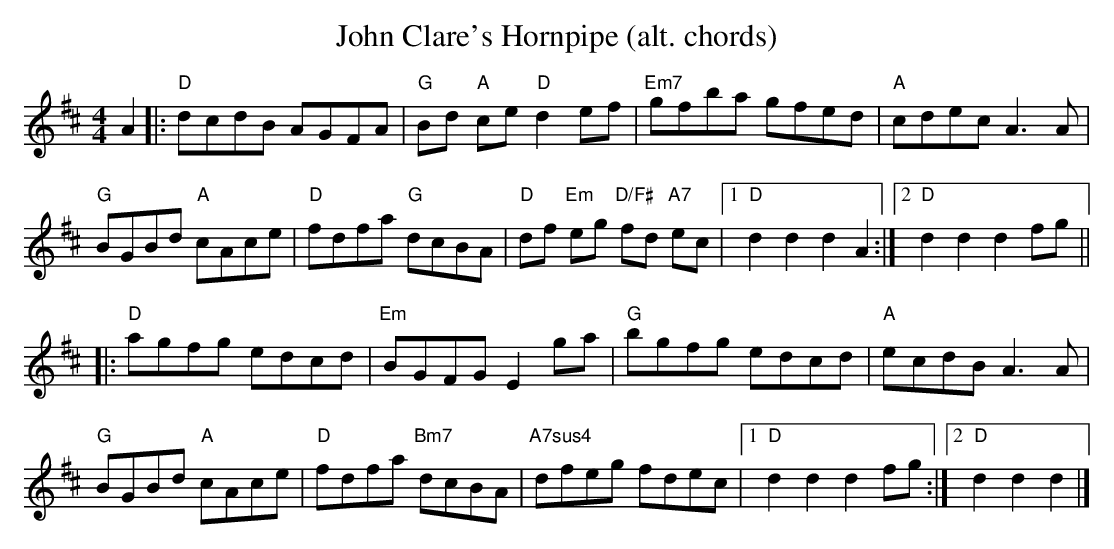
X:1
T:John Clare's Hornpipe (alt. chords)
L:1/4
M:4/4
K:D
V:1
A |: "D" d/c/d/B/ A/G/F/A/ | "G" B/d/ "A"c/e/ "D" d e/f/ | "Em7" g/f/b/a/ g/f/e/d/ |  "A" c/d/e/c/ A3/2 A/ |
"G" B/G/B/d/ "A" c/A/c/e/ | "D" f/d/f/a/ "G" d/c/B/A/ | "D" d/f/ "Em"e/g/ "D/F#" f/d/ "A7"e/c/ |1  "D" d d d A :|2 "D" d d d f/g/ ||
|:"D" a/g/f/g/ e/d/c/d/ | "Em" B/G/F/G/ E g/a/ |  "G" b/g/f/g/ e/d/c/d/ | "A" e/c/d/B/ A3/2 A/ |
"G" B/G/B/d/ "A" c/A/c/e/ | "D" f/d/f/a/ "Bm7" d/c/B/A/ |  "A7sus4" d/f/e/g/ f/d/e/c/ |1 "D" d d d f/g/ :|2 "D" d d d |]
